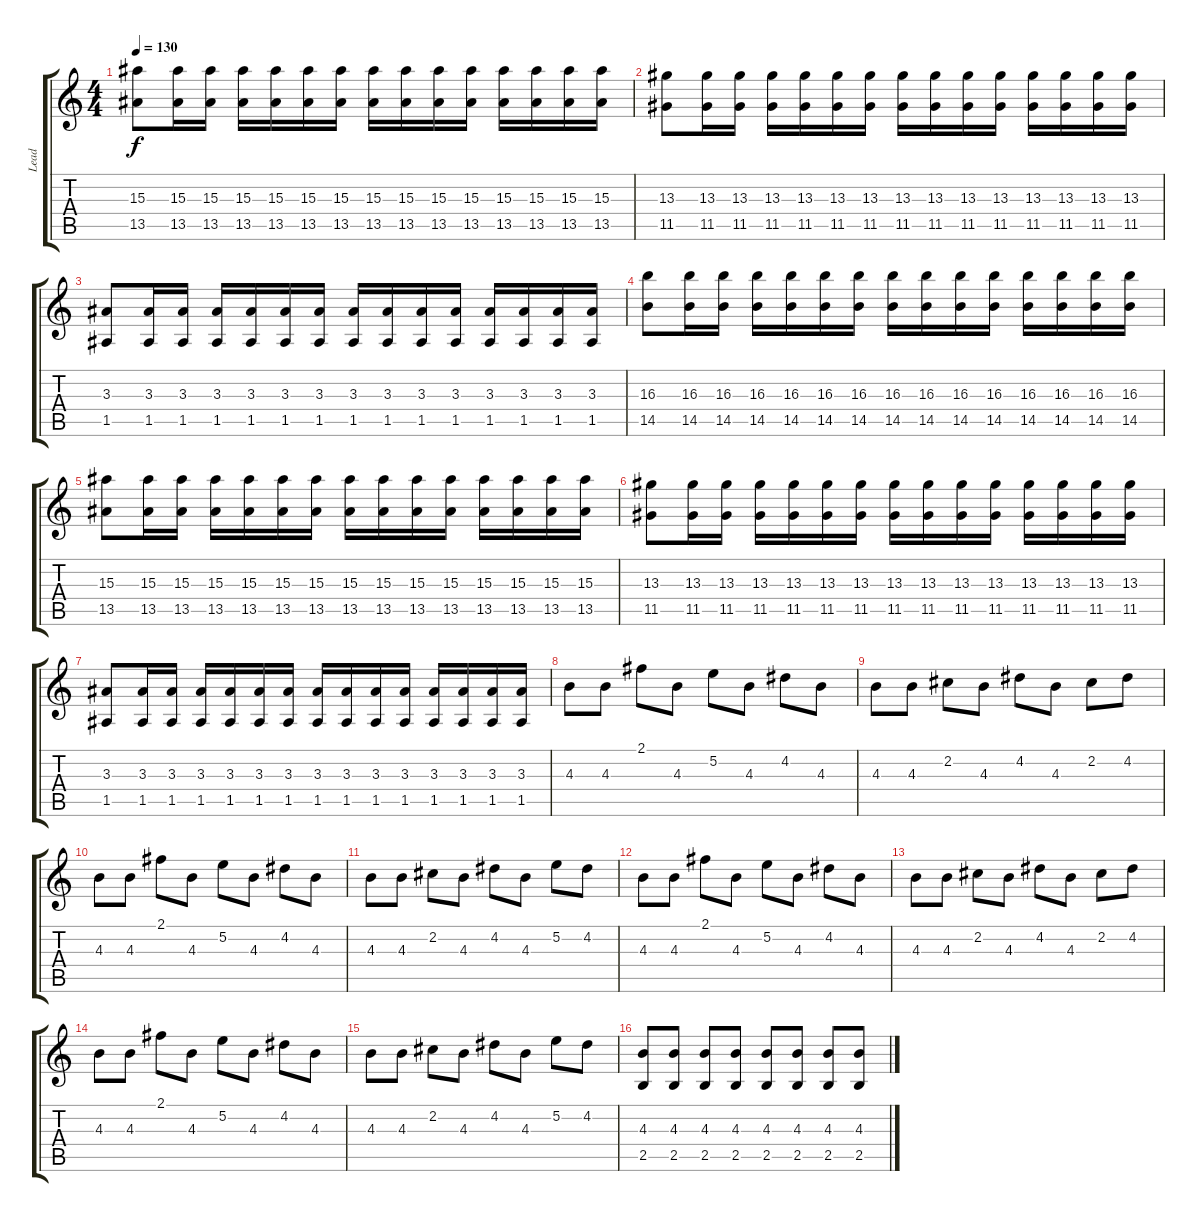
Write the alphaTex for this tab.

\track ("Lead" "Lead") {instrument distortionguitar}
\staff {score tabs}
\tuning (E4 B3 G3 D3 A2 D2) {hide}
\ts (4 4)
\tempo 130
\clef g2
\ks c
(15.3 13.5).8{dy f} (15.3 13.5).16 (15.3 13.5).16 (15.3 13.5).16 (15.3 13.5).16 (15.3 13.5).16 (15.3 13.5).16 (15.3 13.5).16 (15.3 13.5).16 (15.3 13.5).16 (15.3 13.5).16 (15.3 13.5).16 (15.3 13.5).16 (15.3 13.5).16 (15.3 13.5).16 |
(13.3 11.5).8 (13.3 11.5).16 (13.3 11.5).16 (13.3 11.5).16 (13.3 11.5).16 (13.3 11.5).16 (13.3 11.5).16 (13.3 11.5).16 (13.3 11.5).16 (13.3 11.5).16 (13.3 11.5).16 (13.3 11.5).16 (13.3 11.5).16 (13.3 11.5).16 (13.3 11.5).16 |
(3.3 1.5).8 (3.3 1.5).16 (3.3 1.5).16 (3.3 1.5).16 (3.3 1.5).16 (3.3 1.5).16 (3.3 1.5).16 (3.3 1.5).16 (3.3 1.5).16 (3.3 1.5).16 (3.3 1.5).16 (3.3 1.5).16 (3.3 1.5).16 (3.3 1.5).16 (3.3 1.5).16 |
(16.3 14.5).8 (16.3 14.5).16 (16.3 14.5).16 (16.3 14.5).16 (16.3 14.5).16 (16.3 14.5).16 (16.3 14.5).16 (16.3 14.5).16 (16.3 14.5).16 (16.3 14.5).16 (16.3 14.5).16 (16.3 14.5).16 (16.3 14.5).16 (16.3 14.5).16 (16.3 14.5).16 |
(15.3 13.5).8 (15.3 13.5).16 (15.3 13.5).16 (15.3 13.5).16 (15.3 13.5).16 (15.3 13.5).16 (15.3 13.5).16 (15.3 13.5).16 (15.3 13.5).16 (15.3 13.5).16 (15.3 13.5).16 (15.3 13.5).16 (15.3 13.5).16 (15.3 13.5).16 (15.3 13.5).16 |
(13.3 11.5).8 (13.3 11.5).16 (13.3 11.5).16 (13.3 11.5).16 (13.3 11.5).16 (13.3 11.5).16 (13.3 11.5).16 (13.3 11.5).16 (13.3 11.5).16 (13.3 11.5).16 (13.3 11.5).16 (13.3 11.5).16 (13.3 11.5).16 (13.3 11.5).16 (13.3 11.5).16 |
(3.3 1.5).8 (3.3 1.5).16 (3.3 1.5).16 (3.3 1.5).16 (3.3 1.5).16 (3.3 1.5).16 (3.3 1.5).16 (3.3 1.5).16 (3.3 1.5).16 (3.3 1.5).16 (3.3 1.5).16 (3.3 1.5).16 (3.3 1.5).16 (3.3 1.5).16 (3.3 1.5).16 |
4.3.8 4.3.8 2.1.8 4.3.8 5.2.8 4.3.8 4.2.8 4.3.8 |
4.3.8 4.3.8 2.2.8 4.3.8 4.2.8 4.3.8 2.2.8 4.2.8 |
4.3.8 4.3.8 2.1.8 4.3.8 5.2.8 4.3.8 4.2.8 4.3.8 |
4.3.8 4.3.8 2.2.8 4.3.8 4.2.8 4.3.8 5.2.8 4.2.8 |
4.3.8 4.3.8 2.1.8 4.3.8 5.2.8 4.3.8 4.2.8 4.3.8 |
4.3.8 4.3.8 2.2.8 4.3.8 4.2.8 4.3.8 2.2.8 4.2.8 |
4.3.8 4.3.8 2.1.8 4.3.8 5.2.8 4.3.8 4.2.8 4.3.8 |
4.3.8 4.3.8 2.2.8 4.3.8 4.2.8 4.3.8 5.2.8 4.2.8 |
(4.3 2.5).8 (4.3 2.5).8 (4.3 2.5).8 (4.3 2.5).8 (4.3 2.5).8 (4.3 2.5).8 (4.3 2.5).8 (4.3 2.5).8
